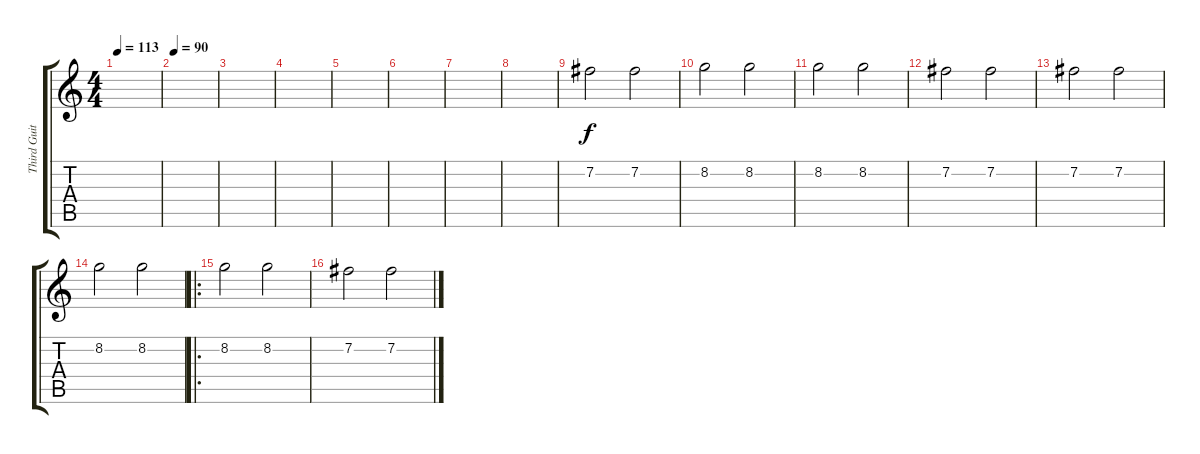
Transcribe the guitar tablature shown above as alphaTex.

\track ("Third Guitar" "Third Guit") {instrument electricguitarclean}
\staff {score tabs}
\tuning (E4 B3 G3 D3 A2 E2) {hide}
\ts (4 4)
\tempo 113
\clef g2
\ks c
|
\tempo 90
|
|
|
|
|
|
|
7.2.2 7.2.2 |
8.2.2 8.2.2 |
8.2.2 8.2.2 |
7.2.2 7.2.2 |
7.2.2 7.2.2 |
8.2.2 8.2.2 |
\ro
8.2.2 8.2.2 |
7.2.2 7.2.2
